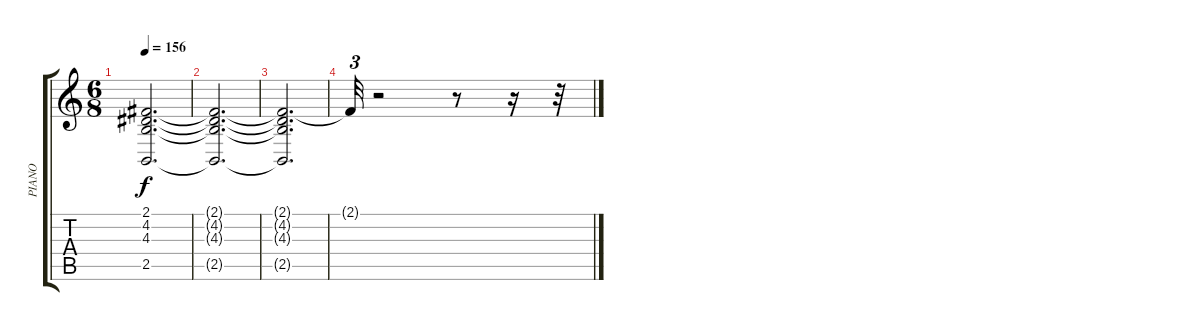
\track ("PIANO" "PIANO") {instrument brightacousticpiano}
\staff {score tabs}
\tuning (E4 B3 G3 D3 A2 E2) {hide}
\ts (6 8)
\tempo 156
\clef g2
\ks c
(2.1{t} 4.2{t} 4.3{t} 2.5{t}).2{d dy f} |
(2.1{t} 4.2{t} 4.3{t} 2.5{t}).2{d} |
(2.1{t} 4.2{t} 4.3{t} 2.5{t}).2{d} |
2.1{t}.32{tu (3 2)} r.2 r.8 r.16 r.32
